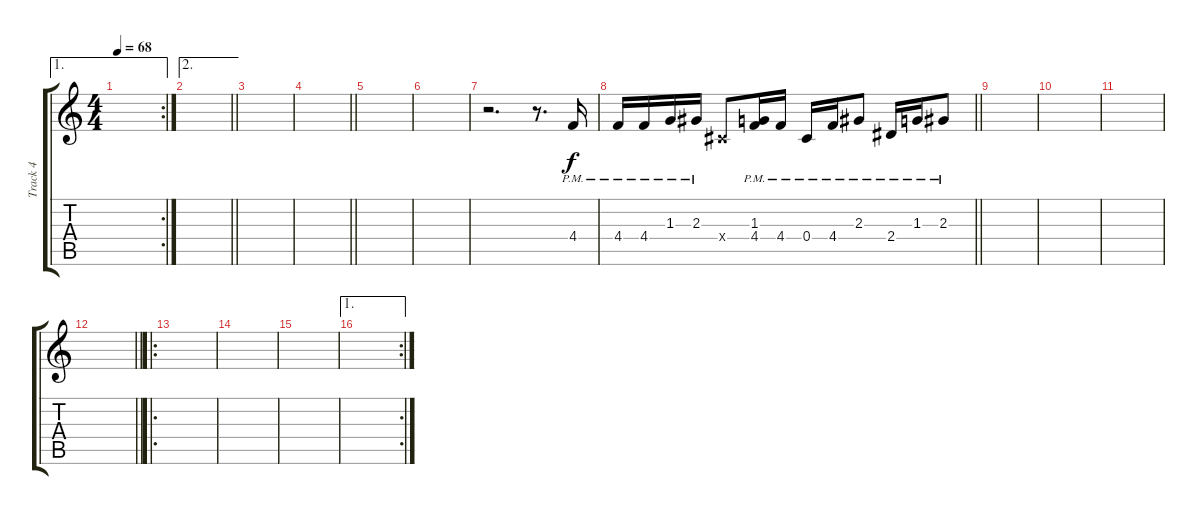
\track ("Track 4" "Track 4") {instrument electricguitarclean}
\staff {score tabs}
\tuning (Eb4 Bb3 Gb3 Db3 Ab2 Eb2) {hide}
\ae 1
\rc 2
\ts (4 4)
\tempo 68
\clef g2
\ks c
|
\ae 2
\barLineRight lightlight
|
|
\barLineRight lightlight
|
|
|
r.2{d} r.8{d} 4.4{pm}.16 |
\barLineRight lightlight
4.4{pm}.16 4.4{pm}.16 1.3{pm}.16 2.3{pm}.16 0.4{x}.8 (1.3{pm} 4.4{pm}).16 4.4{pm}.16 0.4{pm}.16 4.4{pm}.16 2.3{pm}.8 2.4{pm}.16 1.3{pm}.16 2.3{pm}.8 |
|
|
|
\barLineRight lightlight
|
\ro
|
|
|
\ae 1
\rc 2
